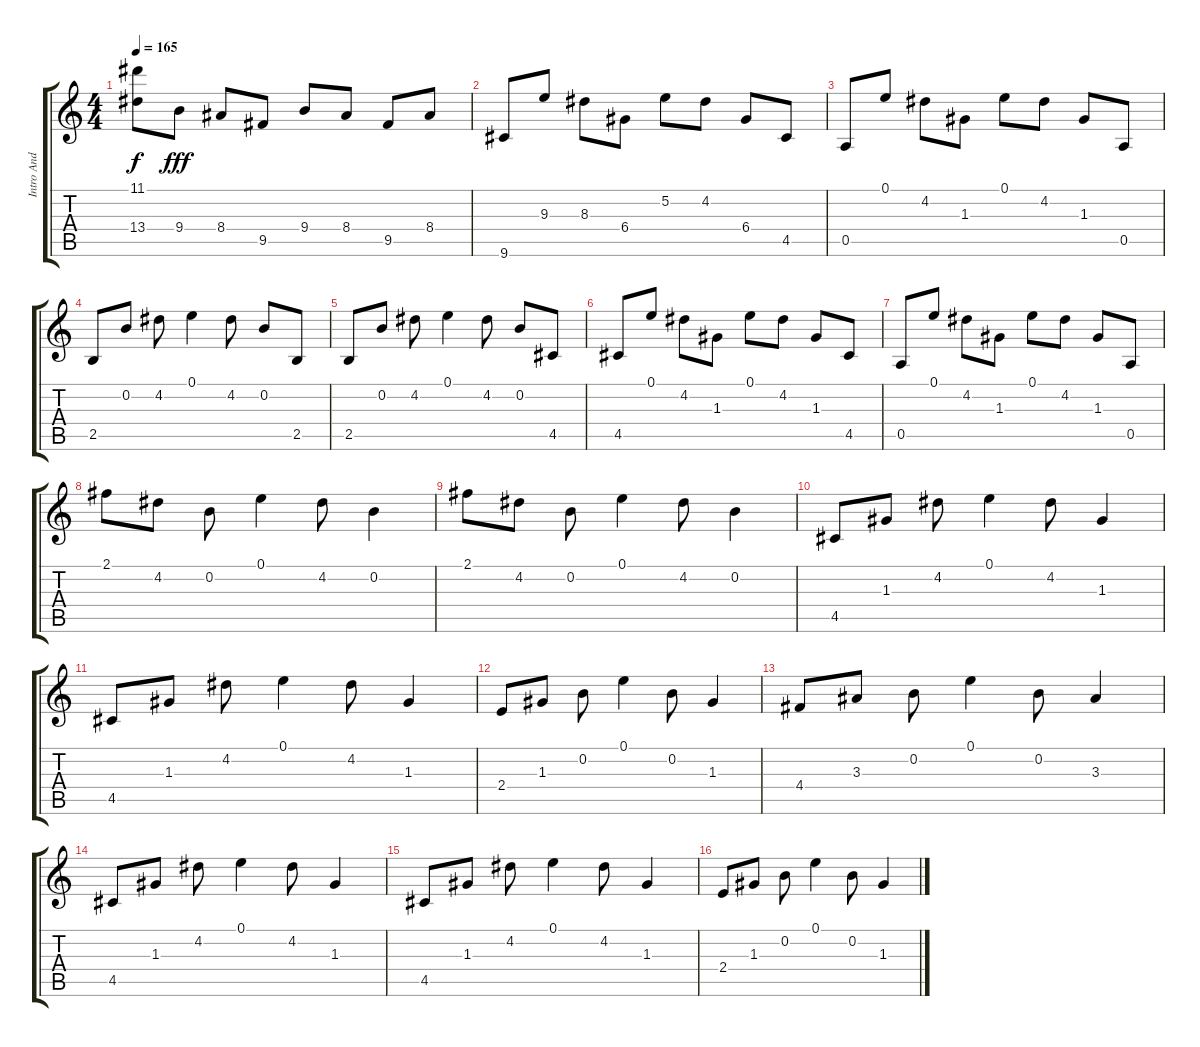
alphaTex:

\track ("Intro And Main Guitar" "Intro And ") {instrument electricguitarclean}
\staff {score tabs}
\tuning (E4 B3 G3 D3 A2 E2) {hide}
\ts (4 4)
\tempo 165
\clef g2
\ks c
(11.1{t} 13.4{t}).8{dy f} 9.4.8{dy fff} 8.4.8 9.5.8 9.4.8 8.4.8 9.5.8 8.4.8 |
9.6.8 9.3.8 8.3.8 6.4.8 5.2.8 4.2.8 6.4.8 4.5.8 |
0.5.8 0.1.8 4.2.8 1.3.8 0.1.8 4.2.8 1.3.8 0.5.8 |
2.5.8 0.2.8 4.2.8 0.1.4 4.2.8 0.2.8 2.5.8 |
2.5.8 0.2.8 4.2.8 0.1.4 4.2.8 0.2.8 4.5.8 |
4.5.8 0.1.8 4.2.8 1.3.8 0.1.8 4.2.8 1.3.8 4.5.8 |
0.5.8 0.1.8 4.2.8 1.3.8 0.1.8 4.2.8 1.3.8 0.5.8 |
2.1.8 4.2.8 0.2.8 0.1.4 4.2.8 0.2.4 |
2.1.8 4.2.8 0.2.8 0.1.4 4.2.8 0.2.4 |
4.5.8 1.3.8 4.2.8 0.1.4 4.2.8 1.3.4 |
4.5.8 1.3.8 4.2.8 0.1.4 4.2.8 1.3.4 |
2.4.8 1.3.8 0.2.8 0.1.4 0.2.8 1.3.4 |
4.4.8 3.3.8 0.2.8 0.1.4 0.2.8 3.3.4 |
4.5.8 1.3.8 4.2.8 0.1.4 4.2.8 1.3.4 |
4.5.8 1.3.8 4.2.8 0.1.4 4.2.8 1.3.4 |
2.4.8 1.3.8 0.2.8 0.1.4 0.2.8 1.3.4
